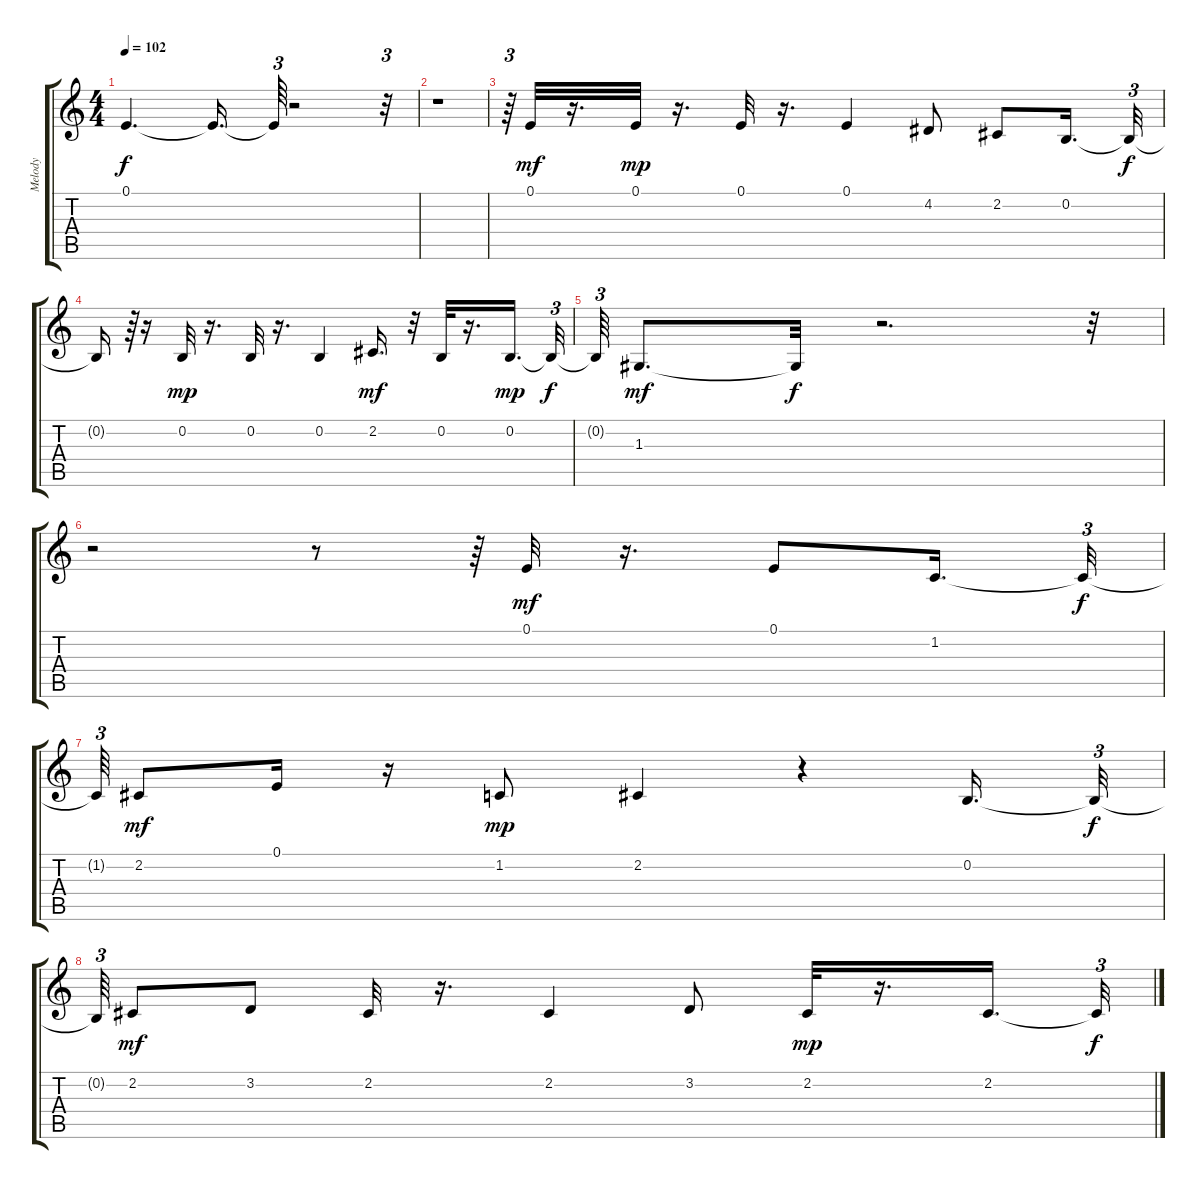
\track ("Melody" "Melody") {instrument clarinet}
\staff {score tabs}
\tuning (E4 B3 G3 D3 A2 E2) {hide}
\ts (4 4)
\tempo 102
\clef g2
\ks c
0.1{t}.4{d dy f} 0.1{t}.16{d} 0.1{t}.64{tu (3 2)} r.2 r.32{tu (3 2)} |
r.1 |
r.64{tu (3 2)} 0.1.32{dy mf} r.16{d} 0.1.32{dy mp} r.16{d} 0.1.32 r.16{d} 0.1.4 4.2.8 2.2.8 0.2.16{d} 0.2{t}.32{tu (3 2) dy f} |
0.2{t}.16 r.64{tu (3 2)} r.16 0.2.32{dy mp} r.16{d} 0.2.32 r.16{d} 0.2.4 2.2.16{d dy mf} r.32 0.2.32 r.16{d} 0.2.16{d dy mp} 0.2{t}.32{tu (3 2) dy f} |
0.2{t}.64{tu (3 2)} 1.3.8{d dy mf} 1.3{t}.32{dy f} r.2{d} r.32{tu (3 2)} |
r.2 r.8 r.64{tu (3 2)} 0.1.32{dy mf} r.16{d} 0.1.8 1.2.16{d} 1.2{t}.32{tu (3 2) dy f} |
1.2{t}.64{tu (3 2)} 2.2.8{dy mf} 0.1.16 r.16 1.2.8{dy mp} 2.2.4 r.4 0.2.16{d} 0.2{t}.32{tu (3 2) dy f} |
0.2{t}.64{tu (3 2)} 2.2.8{dy mf} 3.2.8 2.2.32 r.16{d} 2.2.4 3.2.8 2.2.32{dy mp} r.16{d} 2.2.16{d} 2.2{t}.32{tu (3 2) dy f}
